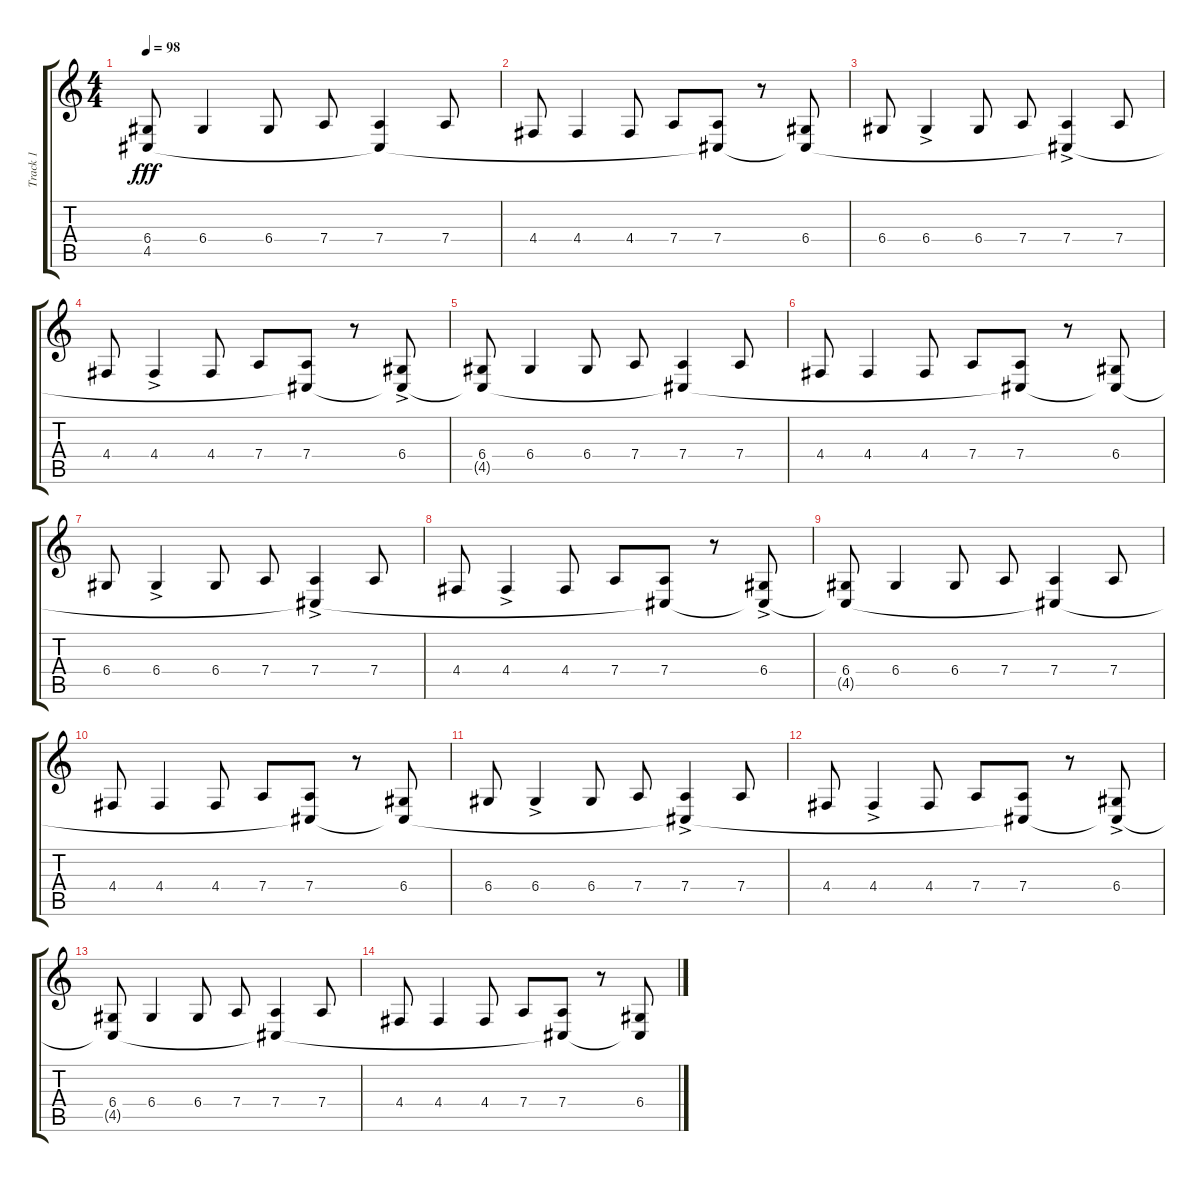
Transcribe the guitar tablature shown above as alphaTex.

\track ("Track 1" "Track 1") {instrument orchestralharp}
\staff {score tabs}
\tuning (E4 B3 G3 D3 A2 E2) {hide}
\ts (4 4)
\tempo 98
\clef g2
\ks c
(6.4 4.5{t}).8{dy fff} 6.4.4 6.4.8 7.4.8 (7.4 4.5{t}).4 7.4.8 |
4.4.8 4.4.4 4.4.8 7.4.8 (7.4 4.5{t}).8 r.8 (6.4 4.5{t}).8 |
6.4.8 6.4{ac}.4 6.4.8 7.4.8 (7.4{ac} 4.5{t}).4 7.4.8 |
4.4.8 4.4{ac}.4 4.4.8 7.4.8 (7.4 4.5{t}).8 r.8 (6.4{ac} 4.5{t}).8 |
(6.4 4.5{t}).8 6.4.4 6.4.8 7.4.8 (7.4 4.5{t}).4 7.4.8 |
4.4.8 4.4.4 4.4.8 7.4.8 (7.4 4.5{t}).8 r.8 (6.4 4.5{t}).8 |
6.4.8 6.4{ac}.4 6.4.8 7.4.8 (7.4{ac} 4.5{t}).4 7.4.8 |
4.4.8 4.4{ac}.4 4.4.8 7.4.8 (7.4 4.5{t}).8 r.8 (6.4{ac} 4.5{t}).8 |
(6.4 4.5{t}).8 6.4.4 6.4.8 7.4.8 (7.4 4.5{t}).4 7.4.8 |
4.4.8 4.4.4 4.4.8 7.4.8 (7.4 4.5{t}).8 r.8 (6.4 4.5{t}).8 |
6.4.8 6.4{ac}.4 6.4.8 7.4.8 (7.4{ac} 4.5{t}).4 7.4.8 |
4.4.8 4.4{ac}.4 4.4.8 7.4.8 (7.4 4.5{t}).8 r.8 (6.4{ac} 4.5{t}).8 |
(6.4 4.5{t}).8 6.4.4 6.4.8 7.4.8 (7.4 4.5{t}).4 7.4.8 |
4.4.8 4.4.4 4.4.8 7.4.8 (7.4 4.5{t}).8 r.8 (6.4 4.5{t}).8
